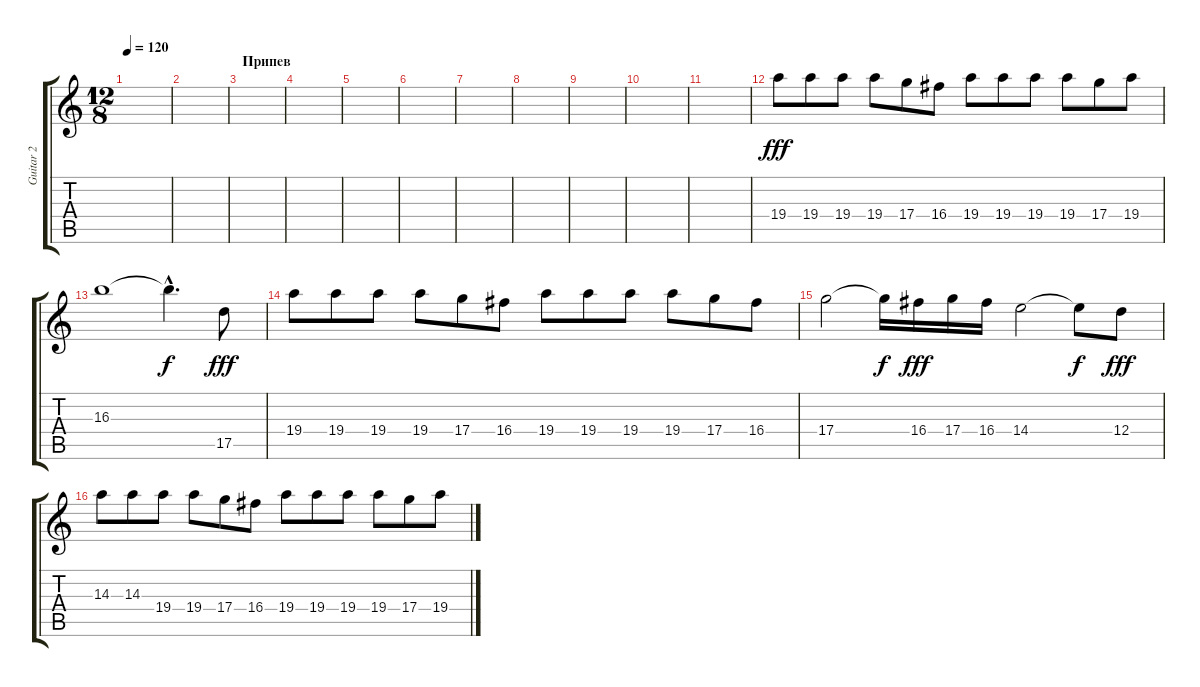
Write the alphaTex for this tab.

\track ("Guitar 2" "Guitar 2") {instrument distortionguitar}
\staff {score tabs}
\tuning (E4 B3 G3 D3 A2 E2) {hide}
\ts (12 8)
\tempo 120
\clef g2
\ks c
|
|
\section ("" "Припев")
|
|
|
|
|
|
|
|
|
19.4.8{dy fff} 19.4.8 19.4.8 19.4.8 17.4.8 16.4.8 19.4.8 19.4.8 19.4.8 19.4.8 17.4.8 19.4.8 |
16.3.1 16.3{hac t}.4{d dy f} 17.5.8{dy fff} |
19.4.8 19.4.8 19.4.8 19.4.8 17.4.8 16.4.8 19.4.8 19.4.8 19.4.8 19.4.8 17.4.8 16.4.8 |
17.4.2 17.4{t}.16{dy f} 16.4.16{dy fff} 17.4.16 16.4.16 14.4.2 14.4{t}.8{dy f} 12.4.8{dy fff} |
14.3.8 14.3.8 19.4.8 19.4.8 17.4.8 16.4.8 19.4.8 19.4.8 19.4.8 19.4.8 17.4.8 19.4.8
